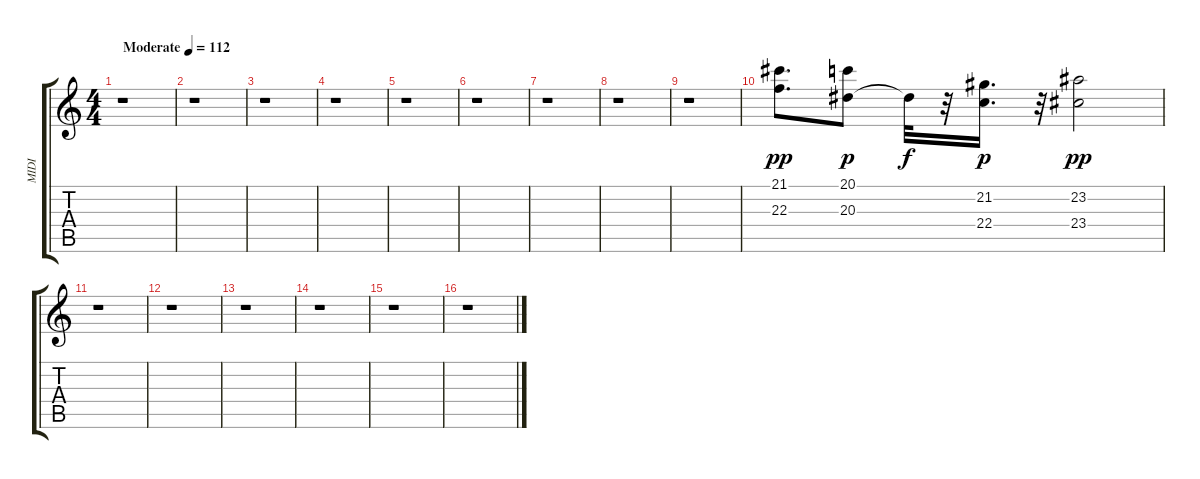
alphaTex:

\track ("MIDI" "MIDI") {instrument pad1newage}
\staff {score tabs}
\tuning (E4 B3 G3 D3 A2 E2) {hide}
\ts (4 4)
\tempo (112 "Moderate")
\clef g2
\ks c
r.1{dy pp instrument pad1newage} |
r.1 |
r.1 |
r.1 |
r.1 |
r.1 |
r.1 |
r.1 |
r.1 |
(21.1 22.3).8{d} (20.1 20.3).8{dy p} 20.3{t}.32{dy f} r.32 (21.2 22.4).16{d dy p} r.32 (23.2 23.4).2{dy pp} |
r.1 |
r.1 |
r.1 |
r.1 |
r.1 |
r.1
